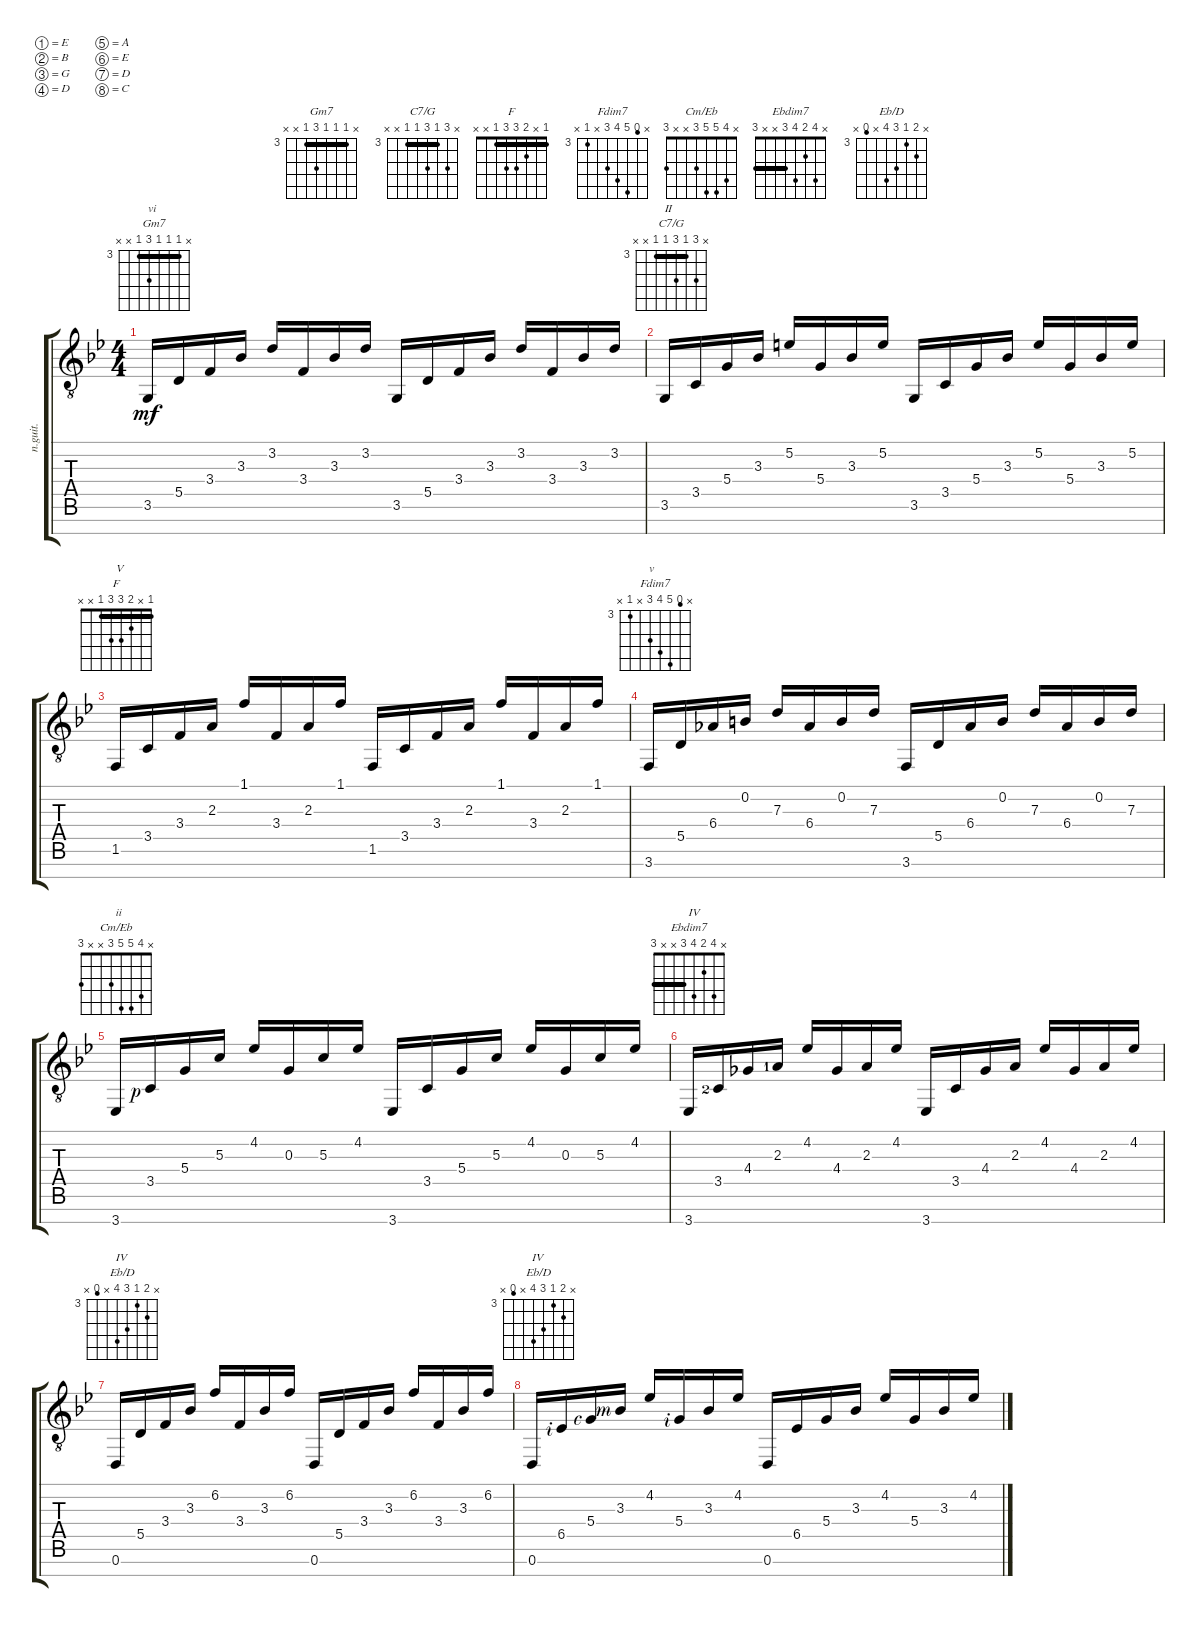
\defaultSystemsLayout 4
\bracketExtendMode groupsimilarinstruments
\useSystemSignSeparator
\otherSystemsTrackNameOrientation horizontal
\chordDiagramsInScore
\track ("Guitarra" "n.guit.") {instrument acousticguitarnylon}
\staff {score tabs}
\tuning (E4 B3 G3 D3 A2 E2 D2 C2)
\displaytranspose 0
\chord ("Gm7" x 3 3 3 5 3 x x) {firstfret 3 barre (3 3 3)}
\chord ("C7/G" x 5 3 5 3 3 x x) {firstfret 3 barre (3 3)}
\chord ("F" 1 x 2 3 3 1 x x) {barre 1}
\chord ("Fdim7" x 2 7 6 5 x 3 x) {firstfret 3}
\chord ("Cm/Eb" x 4 5 5 3 x x 3)
\chord ("Ebdim7" x 4 2 4 3 x x 3) {barre 3}
\chord ("Eb/D" x 6 3 3 5 x 2 x) {firstfret 3 barre 3}
\chord ("Eb/D" x 4 3 5 6 x 2 x) {firstfret 3}
\ts (4 4)
\tempo (60 hide)
\clef g2
\ottava 8vb
\ks bb
3.6{acc forcenatural}.16{ch "Gm7" txt "vi" dy mf beam Up} 5.5{acc forcenatural}.16{beam Up} 3.4{acc forcenatural}.16{beam Up} 3.3{acc b}.16{beam Up} 3.2{acc forcenatural}.16{beam Up} 3.4{acc forcenatural}.16{beam Up} 3.3{acc b}.16{beam Up} 3.2{acc forcenatural}.16{beam Up} 3.6{acc forcenatural}.16{beam Up} 5.5{acc forcenatural}.16{beam Up} 3.4{acc forcenatural}.16{beam Up} 3.3{acc b}.16{beam Up} 3.2{acc forcenatural}.16{beam Up} 3.4{acc forcenatural}.16{beam Up} 3.3{acc b}.16{beam Up} 3.2{acc forcenatural}.16{beam Up} |
3.6{acc forcenatural}.16{ch "C7/G" txt "II" beam Up} 3.5{acc forcenatural}.16{beam Up} 5.4{acc forcenatural}.16{beam Up} 3.3{acc b}.16{beam Up} 5.2{acc forcenatural}.16{beam Up} 5.4{acc forcenatural}.16{beam Up} 3.3{acc b}.16{beam Up} 5.2{acc forcenatural}.16{beam Up} 3.6{acc forcenatural}.16{beam Up} 3.5{acc forcenatural}.16{beam Up} 5.4{acc forcenatural}.16{beam Up} 3.3{acc b}.16{beam Up} 5.2{acc forcenatural}.16{beam Up} 5.4{acc forcenatural}.16{beam Up} 3.3{acc b}.16{beam Up} 5.2{acc forcenatural}.16{beam Up} |
1.6{acc forcenatural}.16{ch "F" txt "V" beam Up} 3.5{acc forcenatural}.16{beam Up} 3.4{acc forcenatural}.16{beam Up} 2.3{acc forcenatural}.16{beam Up} 1.1{acc forcenatural}.16{beam Up} 3.4{acc forcenatural}.16{beam Up} 2.3{acc forcenatural}.16{beam Up} 1.1{acc forcenatural}.16{beam Up} 1.6{acc forcenatural}.16{beam Up} 3.5{acc forcenatural}.16{beam Up} 3.4{acc forcenatural}.16{beam Up} 2.3{acc forcenatural}.16{beam Up} 1.1{acc forcenatural}.16{beam Up} 3.4{acc forcenatural}.16{beam Up} 2.3{acc forcenatural}.16{beam Up} 1.1{acc forcenatural}.16{beam Up} |
3.7{acc forcenatural}.16{ch "Fdim7" txt "v" beam Up} 5.5{acc forcenatural}.16{beam Up} 6.4{acc b}.16{beam Up} 0.2{acc forcenatural}.16{beam Up} 7.3{acc forcenatural}.16{beam Up} 6.4{acc b}.16{beam Up} 0.2{acc forcenatural}.16{beam Up} 7.3{acc forcenatural}.16{beam Up} 3.7{acc forcenatural}.16{beam Up} 5.5{acc forcenatural}.16{beam Up} 6.4{acc b}.16{beam Up} 0.2{acc forcenatural}.16{beam Up} 7.3{acc forcenatural}.16{beam Up} 6.4{acc b}.16{beam Up} 0.2{acc forcenatural}.16{beam Up} 7.3{acc forcenatural}.16{beam Up} |
3.8{acc b}.16{ch "Cm/Eb" txt "ii" beam Up} 3.5{rf 1 acc forcenatural}.16{beam Up} 5.4{acc forcenatural}.16{beam Up} 5.3{acc forcenatural}.16{beam Up} 4.2{acc b}.16{beam Up} 0.3{acc forcenatural}.16{beam Up} 5.3{acc forcenatural}.16{beam Up} 4.2{acc b}.16{beam Up} 3.8{acc b}.16{beam Up} 3.5{acc forcenatural}.16{beam Up} 5.4{acc forcenatural}.16{beam Up} 5.3{acc forcenatural}.16{beam Up} 4.2{acc b}.16{beam Up} 0.3{acc forcenatural}.16{beam Up} 5.3{acc forcenatural}.16{beam Up} 4.2{acc b}.16{beam Up} |
3.8{acc b}.16{ch "Ebdim7" txt "IV" beam Up} 3.5{lf 3 acc forcenatural}.16{beam Up} 4.4{acc b}.16{beam Up} 2.3{lf 2 acc forcenatural}.16{beam Up} 4.2{acc b}.16{beam Up} 4.4{acc b}.16{beam Up} 2.3{acc forcenatural}.16{beam Up} 4.2{acc b}.16{beam Up} 3.8{acc b}.16{beam Up} 3.5{acc forcenatural}.16{beam Up} 4.4{acc b}.16{beam Up} 2.3{acc forcenatural}.16{beam Up} 4.2{acc b}.16{beam Up} 4.4{acc b}.16{beam Up} 2.3{acc forcenatural}.16{beam Up} 4.2{acc b}.16{beam Up} |
0.7{acc forcenatural}.16{ch "Eb/D" txt "IV" beam Up} 5.5{acc forcenatural}.16{beam Up} 3.4{acc forcenatural}.16{beam Up} 3.3{acc b}.16{beam Up} 6.2{acc forcenatural}.16{beam Up} 3.4{acc forcenatural}.16{beam Up} 3.3{acc b}.16{beam Up} 6.2{acc forcenatural}.16{beam Up} 0.7{acc forcenatural}.16{beam Up} 5.5{acc forcenatural}.16{beam Up} 3.4{acc forcenatural}.16{beam Up} 3.3{acc b}.16{beam Up} 6.2{acc forcenatural}.16{beam Up} 3.4{acc forcenatural}.16{beam Up} 3.3{acc b}.16{beam Up} 6.2{acc forcenatural}.16{beam Up} |
0.7{acc forcenatural}.16{ch "Eb/D" txt "IV" beam Up} 6.5{rf 2 acc b}.16{beam Up} 5.4{rf 5 acc forcenatural}.16{beam Up} 3.3{rf 3 acc b}.16{beam Up} 4.2{acc b}.16{beam Up} 5.4{rf 2 acc forcenatural}.16{beam Up} 3.3{acc b}.16{beam Up} 4.2{acc b}.16{beam Up} 0.7{acc forcenatural}.16{beam Up} 6.5{acc b}.16{beam Up} 5.4{acc forcenatural}.16{beam Up} 3.3{acc b}.16{beam Up} 4.2{acc b}.16{beam Up} 5.4{acc forcenatural}.16{beam Up} 3.3{acc b}.16{beam Up} 4.2{acc b}.16{beam Up}
